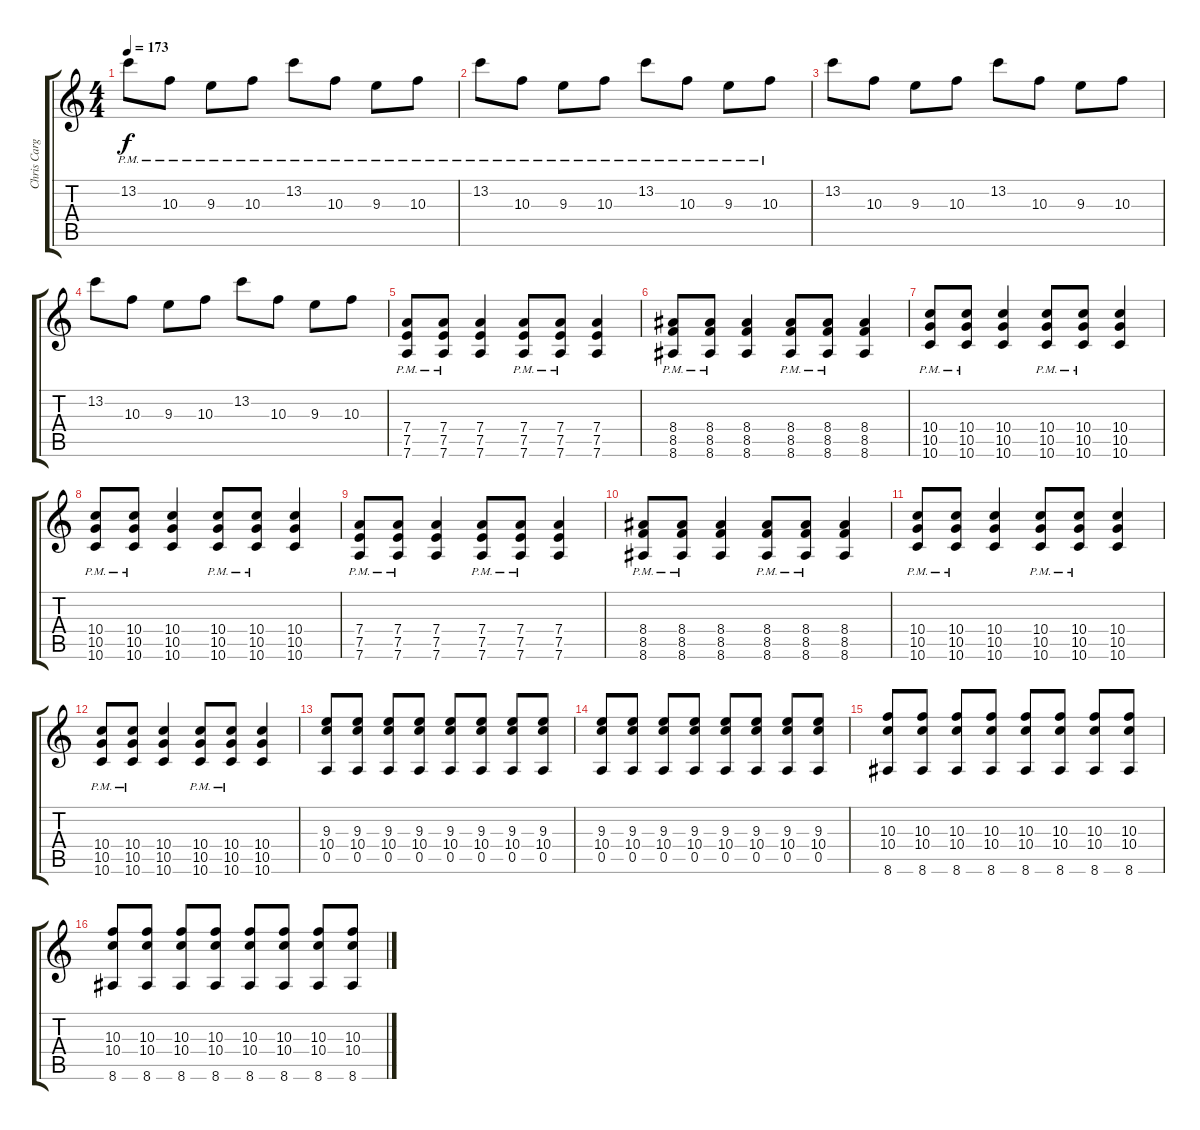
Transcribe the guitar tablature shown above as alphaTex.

\track ("Chris Cargile" "Chris Carg") {instrument distortionguitar}
\staff {score tabs}
\tuning (E4 B3 G3 D3 A2 D2) {hide}
\ts (4 4)
\tempo 173
\clef g2
\ks c
13.2{pm}.8{dy f} 10.3{pm}.8 9.3{pm}.8 10.3{pm}.8 13.2{pm}.8 10.3{pm}.8 9.3{pm}.8 10.3{pm}.8 |
13.2{pm}.8 10.3{pm}.8 9.3{pm}.8 10.3{pm}.8 13.2{pm}.8 10.3{pm}.8 9.3{pm}.8 10.3{pm}.8 |
13.2.8 10.3.8 9.3.8 10.3.8 13.2.8 10.3.8 9.3.8 10.3.8 |
13.2.8 10.3.8 9.3.8 10.3.8 13.2.8 10.3.8 9.3.8 10.3.8 |
(7.4{pm} 7.5{pm} 7.6{pm}).8 (7.4{pm} 7.5{pm} 7.6{pm}).8 (7.4 7.5 7.6).4 (7.4{pm} 7.5{pm} 7.6{pm}).8 (7.4{pm} 7.5{pm} 7.6{pm}).8 (7.4 7.5 7.6).4 |
(8.4{pm} 8.5{pm} 8.6{pm}).8 (8.4{pm} 8.5{pm} 8.6{pm}).8 (8.4 8.5 8.6).4 (8.4{pm} 8.5{pm} 8.6{pm}).8 (8.4{pm} 8.5{pm} 8.6{pm}).8 (8.4 8.5 8.6).4 |
(10.4{pm} 10.5{pm} 10.6{pm}).8 (10.4{pm} 10.5{pm} 10.6{pm}).8 (10.4 10.5 10.6).4 (10.4{pm} 10.5{pm} 10.6{pm}).8 (10.4{pm} 10.5{pm} 10.6{pm}).8 (10.4 10.5 10.6).4 |
(10.4{pm} 10.5{pm} 10.6{pm}).8 (10.4{pm} 10.5{pm} 10.6{pm}).8 (10.4 10.5 10.6).4 (10.4{pm} 10.5{pm} 10.6{pm}).8 (10.4{pm} 10.5{pm} 10.6{pm}).8 (10.4 10.5 10.6).4 |
(7.4{pm} 7.5{pm} 7.6{pm}).8 (7.4{pm} 7.5{pm} 7.6{pm}).8 (7.4 7.5 7.6).4 (7.4{pm} 7.5{pm} 7.6{pm}).8 (7.4{pm} 7.5{pm} 7.6{pm}).8 (7.4 7.5 7.6).4 |
(8.4{pm} 8.5{pm} 8.6{pm}).8 (8.4{pm} 8.5{pm} 8.6{pm}).8 (8.4 8.5 8.6).4 (8.4{pm} 8.5{pm} 8.6{pm}).8 (8.4{pm} 8.5{pm} 8.6{pm}).8 (8.4 8.5 8.6).4 |
(10.4{pm} 10.5{pm} 10.6{pm}).8 (10.4{pm} 10.5{pm} 10.6{pm}).8 (10.4 10.5 10.6).4 (10.4{pm} 10.5{pm} 10.6{pm}).8 (10.4{pm} 10.5{pm} 10.6{pm}).8 (10.4 10.5 10.6).4 |
(10.4{pm} 10.5{pm} 10.6{pm}).8 (10.4{pm} 10.5{pm} 10.6{pm}).8 (10.4 10.5 10.6).4 (10.4{pm} 10.5{pm} 10.6{pm}).8 (10.4{pm} 10.5{pm} 10.6{pm}).8 (10.4 10.5 10.6).4 |
(9.3 10.4 0.5).8 (9.3 10.4 0.5).8 (9.3 10.4 0.5).8 (9.3 10.4 0.5).8 (9.3 10.4 0.5).8 (9.3 10.4 0.5).8 (9.3 10.4 0.5).8 (9.3 10.4 0.5).8 |
(9.3 10.4 0.5).8 (9.3 10.4 0.5).8 (9.3 10.4 0.5).8 (9.3 10.4 0.5).8 (9.3 10.4 0.5).8 (9.3 10.4 0.5).8 (9.3 10.4 0.5).8 (9.3 10.4 0.5).8 |
(10.3 10.4 8.6).8 (10.3 10.4 8.6).8 (10.3 10.4 8.6).8 (10.3 10.4 8.6).8 (10.3 10.4 8.6).8 (10.3 10.4 8.6).8 (10.3 10.4 8.6).8 (10.3 10.4 8.6).8 |
(10.3 10.4 8.6).8 (10.3 10.4 8.6).8 (10.3 10.4 8.6).8 (10.3 10.4 8.6).8 (10.3 10.4 8.6).8 (10.3 10.4 8.6).8 (10.3 10.4 8.6).8 (10.3 10.4 8.6).8
